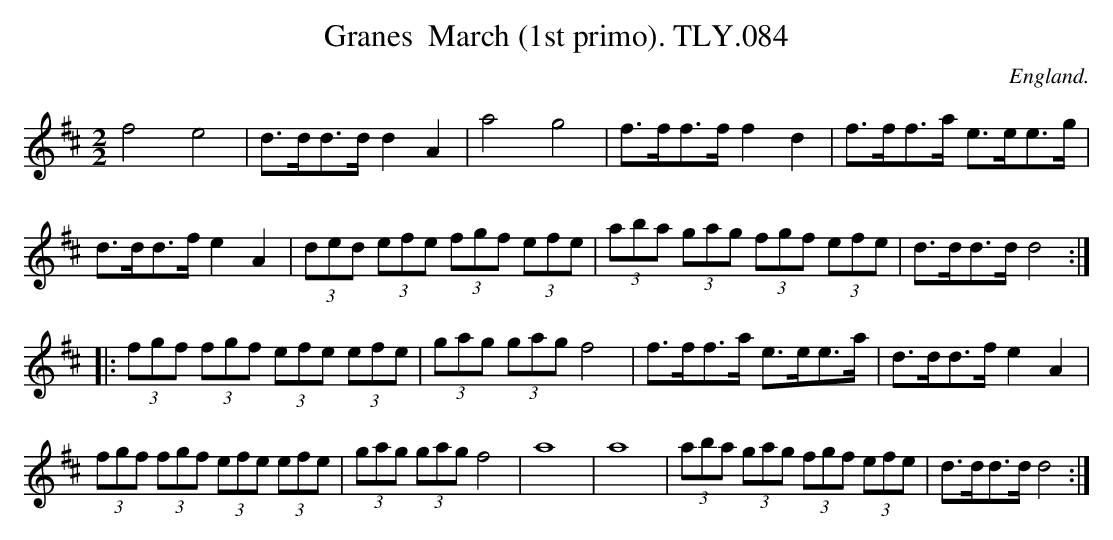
X:1
T:Granes  March (1st primo). TLY.084
M:2/2
L:1/8
O:England.
K:D
f4 e4| d>dd>d d2 A2| a4 g4| f>ff>f f2 d2| f>ff>a e>ee>g|!
 d>dd>f e2 A2| (3ded (3efe (3fgf (3efe| (3aba (3gag (3fgf (3efe| d>dd>d
d4:|!
|:(3fgf (3fgf (3efe (3efe| (3gag (3gag f4| f>ff>a e>ee>a| d>dd>f e2 A2|
!
(3fgf (3fgf (3efe (3efe| (3gag (3gag f4| a8| a8| (3aba (3gag (3fgf (3efe
| d>dd>d d4:|]
